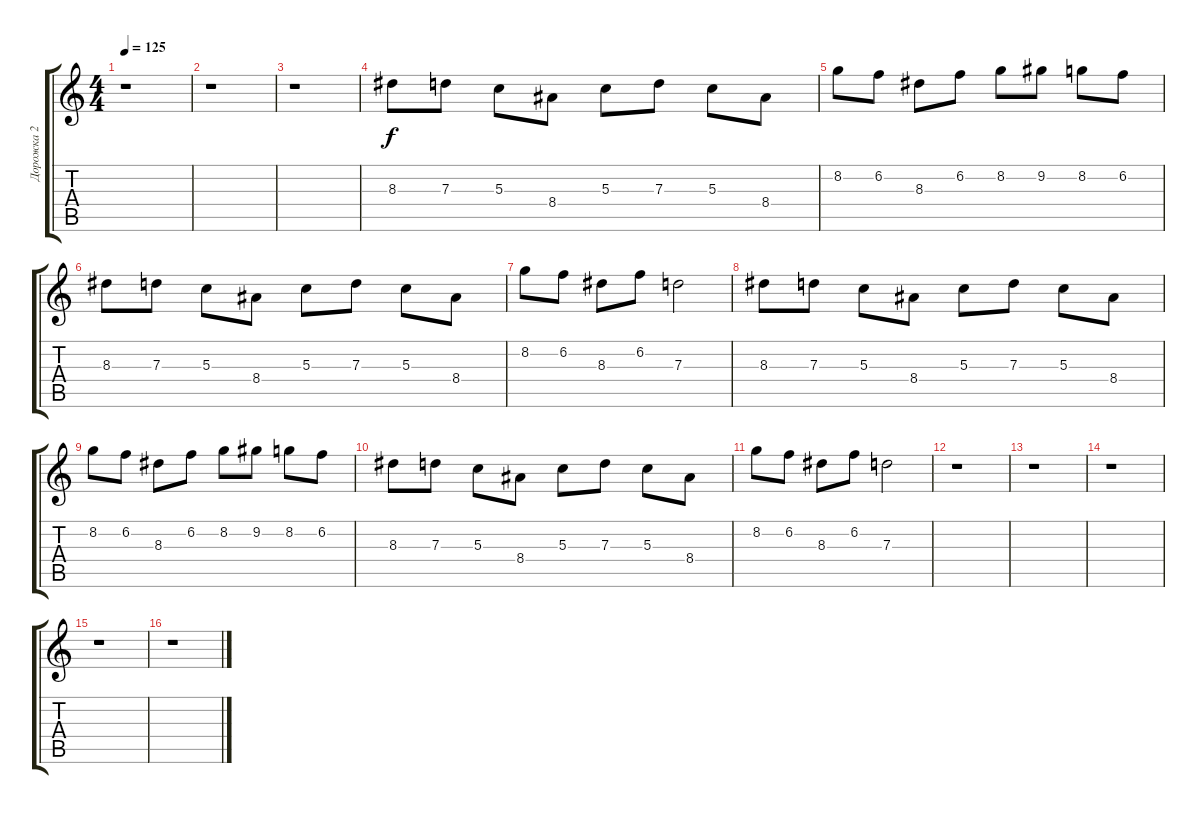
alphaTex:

\track ("Дорожка 2" "Дорожка 2") {instrument acousticguitarsteel}
\staff {score tabs}
\tuning (E4 B3 G3 D3 A2 E2) {hide}
\ts (4 4)
\tempo 125
\clef g2
\ks c
r.1{dy f} |
r.1 |
r.1 |
8.3.8 7.3.8 5.3.8 8.4.8 5.3.8 7.3.8 5.3.8 8.4.8 |
8.2.8 6.2.8 8.3.8 6.2.8 8.2.8 9.2.8 8.2.8 6.2.8 |
8.3.8 7.3.8 5.3.8 8.4.8 5.3.8 7.3.8 5.3.8 8.4.8 |
8.2.8 6.2.8 8.3.8 6.2.8 7.3.2 |
8.3.8 7.3.8 5.3.8 8.4.8 5.3.8 7.3.8 5.3.8 8.4.8 |
8.2.8 6.2.8 8.3.8 6.2.8 8.2.8 9.2.8 8.2.8 6.2.8 |
8.3.8 7.3.8 5.3.8 8.4.8 5.3.8 7.3.8 5.3.8 8.4.8 |
8.2.8 6.2.8 8.3.8 6.2.8 7.3.2 |
r.1 |
r.1 |
r.1 |
r.1 |
r.1
